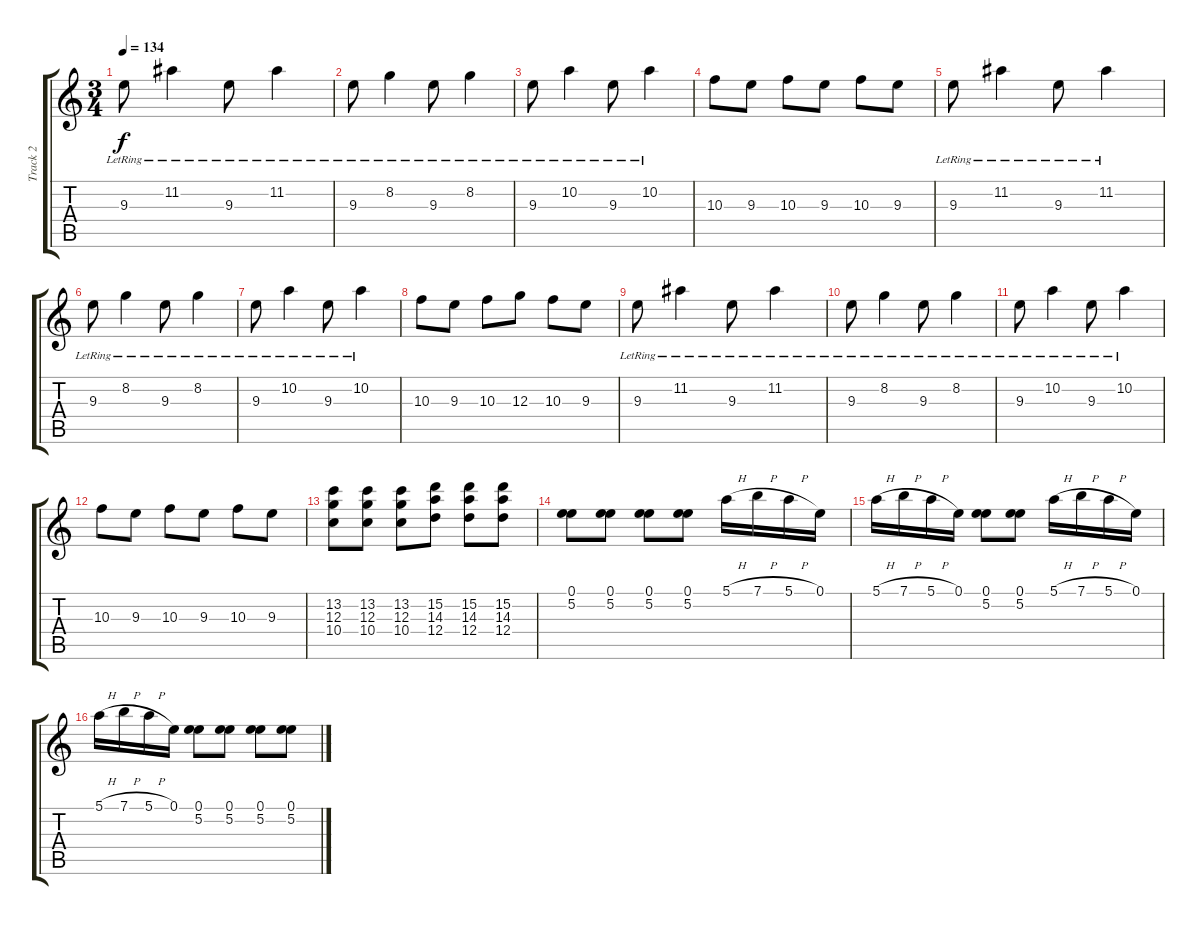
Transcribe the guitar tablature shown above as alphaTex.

\track ("Track 2" "Track 2") {instrument distortionguitar}
\staff {score tabs}
\tuning (E4 B3 G3 D3 A2 E2) {hide}
\ts (3 4)
\tempo 134
\clef g2
\ks c
9.3{lr}.8{dy f} 11.2{lr}.4 9.3{lr}.8 11.2{lr}.4 |
9.3{lr}.8 8.2{lr}.4 9.3{lr}.8 8.2{lr}.4 |
9.3{lr}.8 10.2{lr}.4 9.3{lr}.8 10.2{lr}.4 |
10.3.8 9.3.8 10.3.8 9.3.8 10.3.8 9.3.8 |
9.3{lr}.8 11.2{lr}.4 9.3{lr}.8 11.2{lr}.4 |
9.3{lr}.8 8.2{lr}.4 9.3{lr}.8 8.2{lr}.4 |
9.3{lr}.8 10.2{lr}.4 9.3{lr}.8 10.2{lr}.4 |
10.3.8 9.3.8 10.3.8 12.3.8 10.3.8 9.3.8 |
9.3{lr}.8 11.2{lr}.4 9.3{lr}.8 11.2{lr}.4 |
9.3{lr}.8 8.2{lr}.4 9.3{lr}.8 8.2{lr}.4 |
9.3{lr}.8 10.2{lr}.4 9.3{lr}.8 10.2{lr}.4 |
10.3.8 9.3.8 10.3.8 9.3.8 10.3.8 9.3.8 |
(13.2 12.3 10.4).8 (13.2 12.3 10.4).8 (13.2 12.3 10.4).8 (15.2 14.3 12.4).8 (15.2 14.3 12.4).8 (15.2 14.3 12.4).8 |
(0.1 5.2).8 (0.1 5.2).8 (0.1 5.2).8 (0.1 5.2).8 5.1{h}.16 7.1{h}.16 5.1{h}.16 0.1.16 |
5.1{h}.16 7.1{h}.16 5.1{h}.16 0.1.16 (0.1 5.2).8 (0.1 5.2).8 5.1{h}.16 7.1{h}.16 5.1{h}.16 0.1.16 |
5.1{h}.16 7.1{h}.16 5.1{h}.16 0.1.16 (0.1 5.2).8 (0.1 5.2).8 (0.1 5.2).8 (0.1 5.2).8
